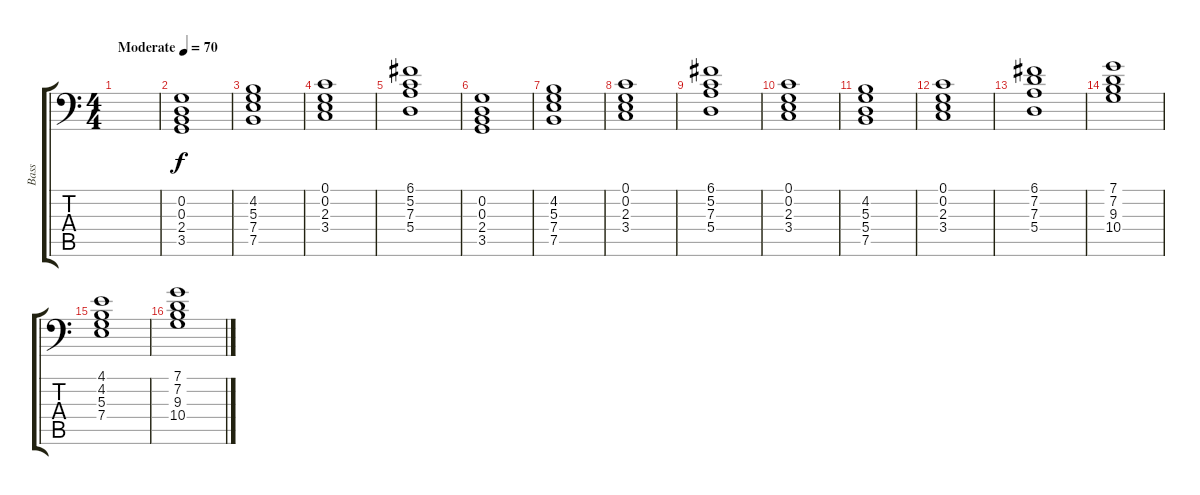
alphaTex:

\track ("Bass" "Bass") {instrument acousticguitarsteel}
\staff {score tabs}
\tuning (C3 G2 D2 A1 E1 B0) {hide}
\ts (4 4)
\tempo (70 "Moderate")
\clef f4
\ks c
|
(0.2 0.3 2.4 3.5).1 |
(4.2 5.3 7.4 7.5).1 |
(0.1 0.2 2.3 3.4).1 |
(6.1 5.2 7.3 5.4).1 |
(0.2 0.3 2.4 3.5).1 |
(4.2 5.3 7.4 7.5).1 |
(0.1 0.2 2.3 3.4).1 |
(6.1 5.2 7.3 5.4).1 |
(0.1 0.2 2.3 3.4).1 |
(4.2 5.3 5.4 7.5).1 |
(0.1 0.2 2.3 3.4).1 |
(6.1 7.2 7.3 5.4).1 |
(7.1 7.2 9.3 10.4).1 |
(4.1 4.2 5.3 7.4).1 |
(7.1 7.2 9.3 10.4).1
